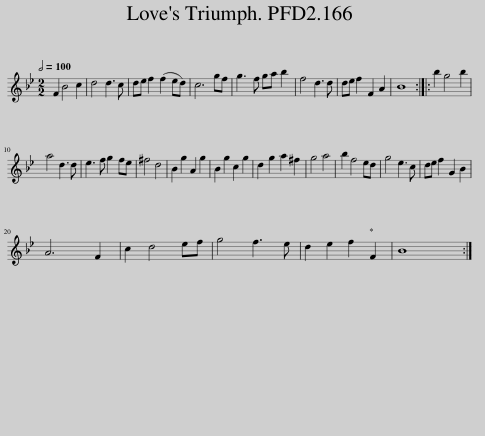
X:1
L:1/8
Q:1/2=100
M:2/2
I:linebreak $
K:Bb
V:1 treble
V:1
 F2 B4 c2 | d4 d3 c | de f2 (f2 ed) | c6 gf | g3 f ga b2 | %5
 f4 d3 d | de f2 F2 A2 | B8 :: b2 g4 b2 |$ a4 d3 d | %10
 e3 f g2 fe | ^f4 d4 | B2 g2 A2 g2 | B2 g2 c2 g2 | d2 g2 a2 ^f2 | %15
 g4 a4 | b2 f4 ed | g4 e3 c | de f2 G2 B2 |$ A6 F2 | %20
 c2 d4 ef | g4 f3 e | d2 e2 f2 F2 | B8 :| %24
